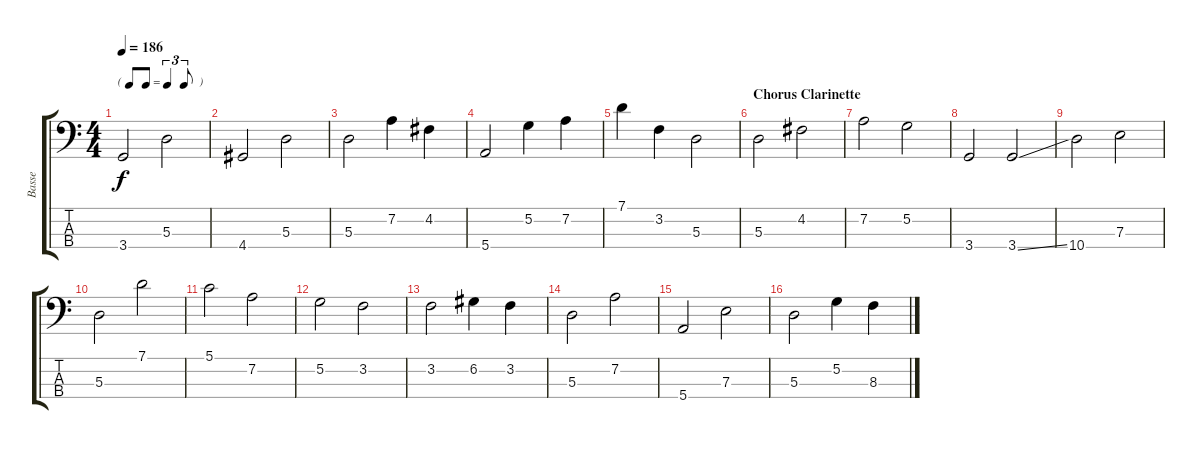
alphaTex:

\track ("Basse" "Basse") {instrument acousticbass}
\staff {score tabs}
\tuning (G2 D2 A1 E1) {hide}
\ts (4 4)
\tf triplet8th
\tempo 186
\clef f4
\ks c
3.4.2{dy f} 5.3.2 |
4.4.2 5.3.2 |
5.3.2 7.2.4 4.2.4 |
5.4.2 5.2.4 7.2.4 |
7.1.4 3.2.4 5.3.2 |
\section ("" "Chorus Clarinette")
5.3.2 4.2.2 |
7.2.2 5.2.2 |
3.4.2 3.4{ss}.2 |
10.4.2 7.3.2 |
5.3.2 7.1.2 |
5.1.2 7.2.2 |
5.2.2 3.2.2 |
3.2.2 6.2.4 3.2.4 |
5.3.2 7.2.2 |
5.4.2 7.3.2 |
5.3.2 5.2.4 8.3.4
